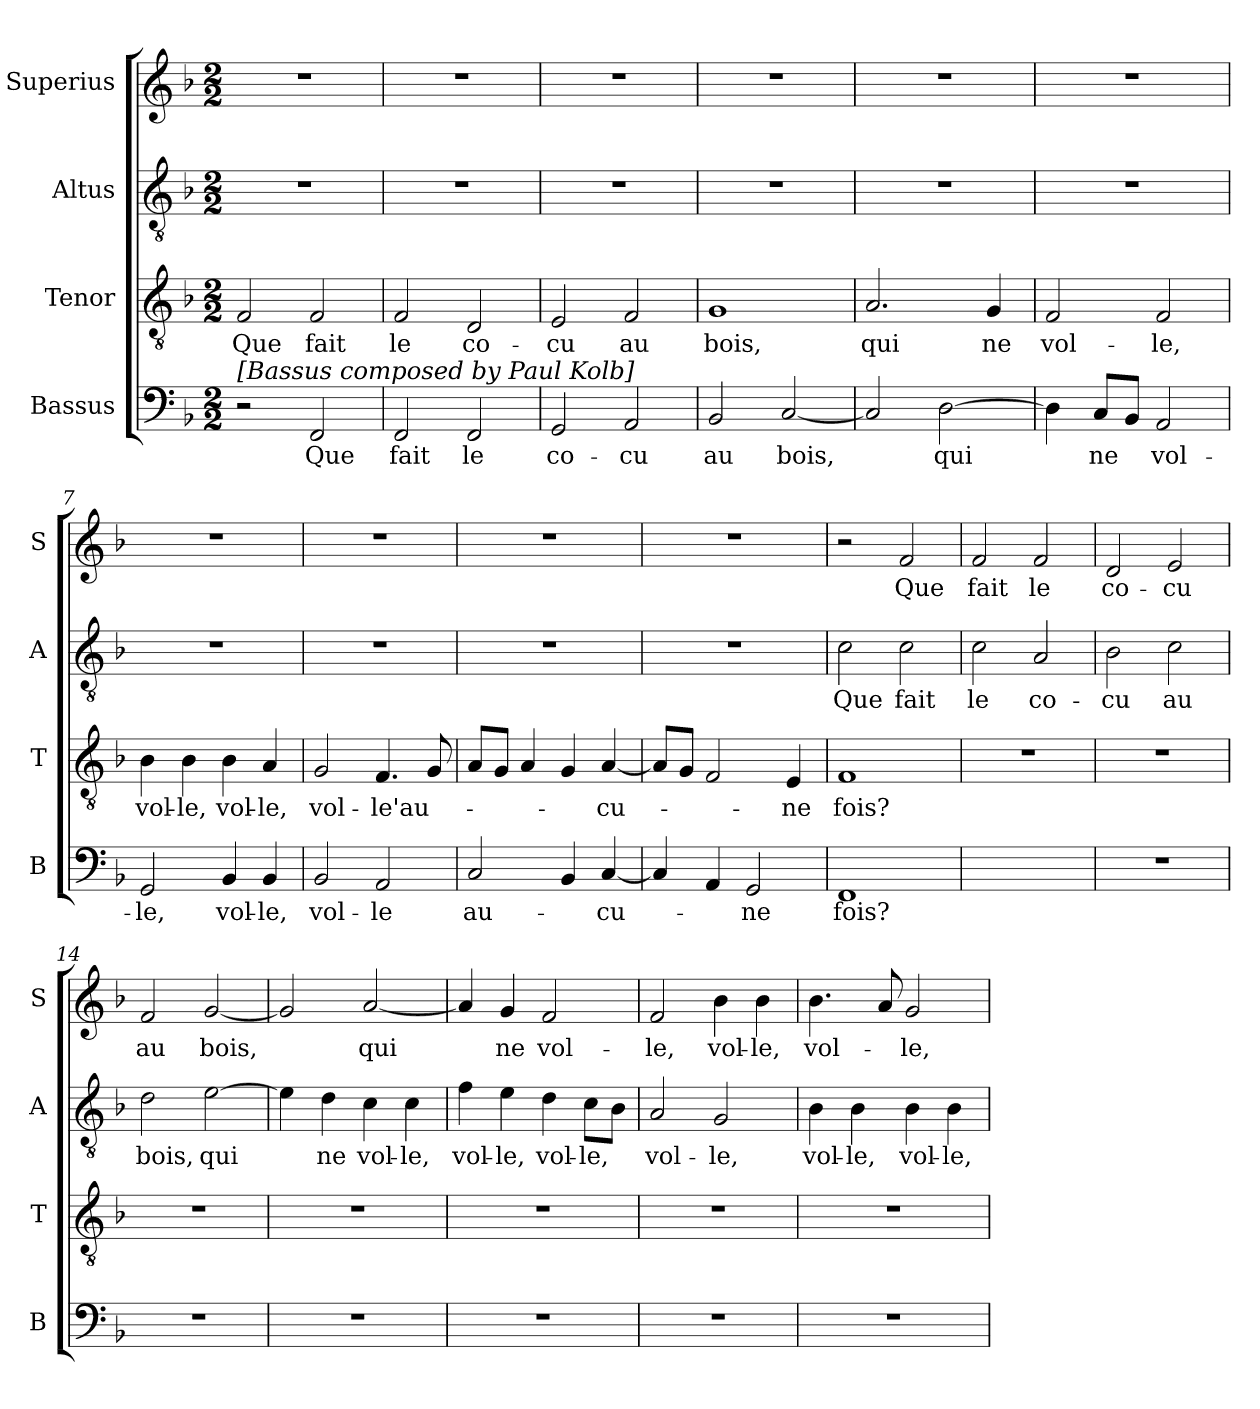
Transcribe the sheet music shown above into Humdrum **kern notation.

**kern	**text	**kern	**text	**kern	**text	**kern	**text
*part4	*part4	*part3	*part3	*part2	*part2	*part1	*part1
*staff4	*staff4	*staff3	*staff3	*staff2	*staff2	*staff1	*staff1
*I"Bassus	*	*I"Tenor	*	*I"Altus	*	*I"Superius	*
*I'B	*	*I'T	*	*I'A	*	*I'S	*
*clefF4	*	*clefGv2	*	*clefGv2	*	*clefG2	*
*k[b-]	*	*k[b-]	*	*k[b-]	*	*k[b-]	*
*F:	*	*F:	*	*F:	*	*F:	*
*M2/2	*	*M2/2	*	*M2/2	*	*M2/2	*
=1	=1	=1	=1	=1	=1	=1	=1
!LO:TX:a:t=[Bassus composed by Paul Kolb]	!	!	!	!	!	!	!
2r	.	2F	Que	1r	.	1r	.
!	!LO:LY:i	!	!	!	!	!	!
2FF	Que	2F	fait	.	.	.	.
=2	=2	=2	=2	=2	=2	=2	=2
!	!LO:LY:i	!	!	!	!	!	!
2FF	fait	2F	le	1r	.	1r	.
!	!LO:LY:i	!	!	!	!	!	!
2FF	le	2D	co-	.	.	.	.
=3	=3	=3	=3	=3	=3	=3	=3
!	!LO:LY:i	!	!	!	!	!	!
2GG	co-	2E	-cu	1r	.	1r	.
!	!LO:LY:i	!	!	!	!	!	!
2AA	-cu	2F	au	.	.	.	.
=4	=4	=4	=4	=4	=4	=4	=4
!	!LO:LY:i	!	!	!	!	!	!
2BB-	au	1G	bois,	1r	.	1r	.
!	!LO:LY:i	!	!	!	!	!	!
[2C	bois,	.	.	.	.	.	.
=5	=5	=5	=5	=5	=5	=5	=5
2C]	.	2.A	qui	1r	.	1r	.
!	!LO:LY:i	!	!	!	!	!	!
[2D	qui	.	.	.	.	.	.
.	.	4G	ne	.	.	.	.
=6	=6	=6	=6	=6	=6	=6	=6
4D]	.	2F	vol-	1r	.	1r	.
!	!LO:LY:i	!	!	!	!	!	!
8CL	ne	.	.	.	.	.	.
8BB-J	.	.	.	.	.	.	.
!	!LO:LY:i	!	!	!	!	!	!
2AA	vol-	2F	-le,	.	.	.	.
=7	=7	=7	=7	=7	=7	=7	=7
!	!LO:LY:i	!	!	!	!	!	!
2GG	-le,	4B-	vol-	1r	.	1r	.
.	.	4B-	-le,	.	.	.	.
!	!LO:LY:i	!	!	!	!	!	!
4BB-	vol-	4B-	vol-	.	.	.	.
!	!LO:LY:i	!	!	!	!	!	!
4BB-	-le,	4A	-le,	.	.	.	.
=8	=8	=8	=8	=8	=8	=8	=8
!	!LO:LY:i	!	!	!	!	!	!
2BB-	vol-	2G	vol-	1r	.	1r	.
!	!LO:LY:i	!	!	!	!	!	!
2AA	-le	4.F	-le'au-	.	.	.	.
.	.	8G	.	.	.	.	.
=9	=9	=9	=9	=9	=9	=9	=9
!	!LO:LY:i	!	!	!	!	!	!
2C	au-	8AL	.	1r	.	1r	.
.	.	8GJ	.	.	.	.	.
.	.	4A	.	.	.	.	.
4BB-	.	4G	.	.	.	.	.
!	!LO:LY:i	!	!	!	!	!	!
[4C	-cu-	[4A	-cu-	.	.	.	.
=10	=10	=10	=10	=10	=10	=10	=10
4C]	.	8AL]	.	1r	.	1r	.
.	.	8GJ	.	.	.	.	.
4AA	.	2F	.	.	.	.	.
!	!LO:LY:i	!	!	!	!	!	!
2GG	-ne	.	.	.	.	.	.
.	.	4E	-ne	.	.	.	.
=11	=11	=11	=11	=11	=11	=11	=11
!	!LO:LY:i	!	!	!	!	!	!
1FF	fois?	1F	fois?	2c	Que	2r	.
.	.	.	.	2c	fait	2f	Que
=12	=12	=12	=12	=12	=12	=12	=12
1ryy	.	1r	.	2c	le	2f	fait
.	.	.	.	2A	co-	2f	le
=13	=13	=13	=13	=13	=13	=13	=13
1r	.	1r	.	2B-	-cu	2d	co-
.	.	.	.	2c	au	2e	-cu
=14	=14	=14	=14	=14	=14	=14	=14
1r	.	1r	.	2d	bois,	2f	au
.	.	.	.	[2e	qui	[2g	bois,
=15	=15	=15	=15	=15	=15	=15	=15
1r	.	1r	.	4e]	.	2g]	.
.	.	.	.	4d	ne	.	.
.	.	.	.	4c	vol-	[2a	qui
.	.	.	.	4c	-le,	.	.
=16	=16	=16	=16	=16	=16	=16	=16
1r	.	1r	.	4f	vol-	4a]	.
.	.	.	.	4e	-le,	4g	ne
.	.	.	.	4d	vol-	2f	vol-
.	.	.	.	8cL	-le,	.	.
.	.	.	.	8B-J	.	.	.
=17	=17	=17	=17	=17	=17	=17	=17
1r	.	1r	.	2A	vol-	2f	-le,
.	.	.	.	2G	-le,	4b-	vol-
.	.	.	.	.	.	4b-	-le,
=18	=18	=18	=18	=18	=18	=18	=18
1r	.	1r	.	4B-	vol-	4.b-	vol-
.	.	.	.	4B-	-le,	.	.
.	.	.	.	.	.	8a	.
.	.	.	.	4B-	vol-	2g	-le,
.	.	.	.	4B-	-le,	.	.
=	=	=	=	=	=	=	=
*-	*-	*-	*-	*-	*-	*-	*-
